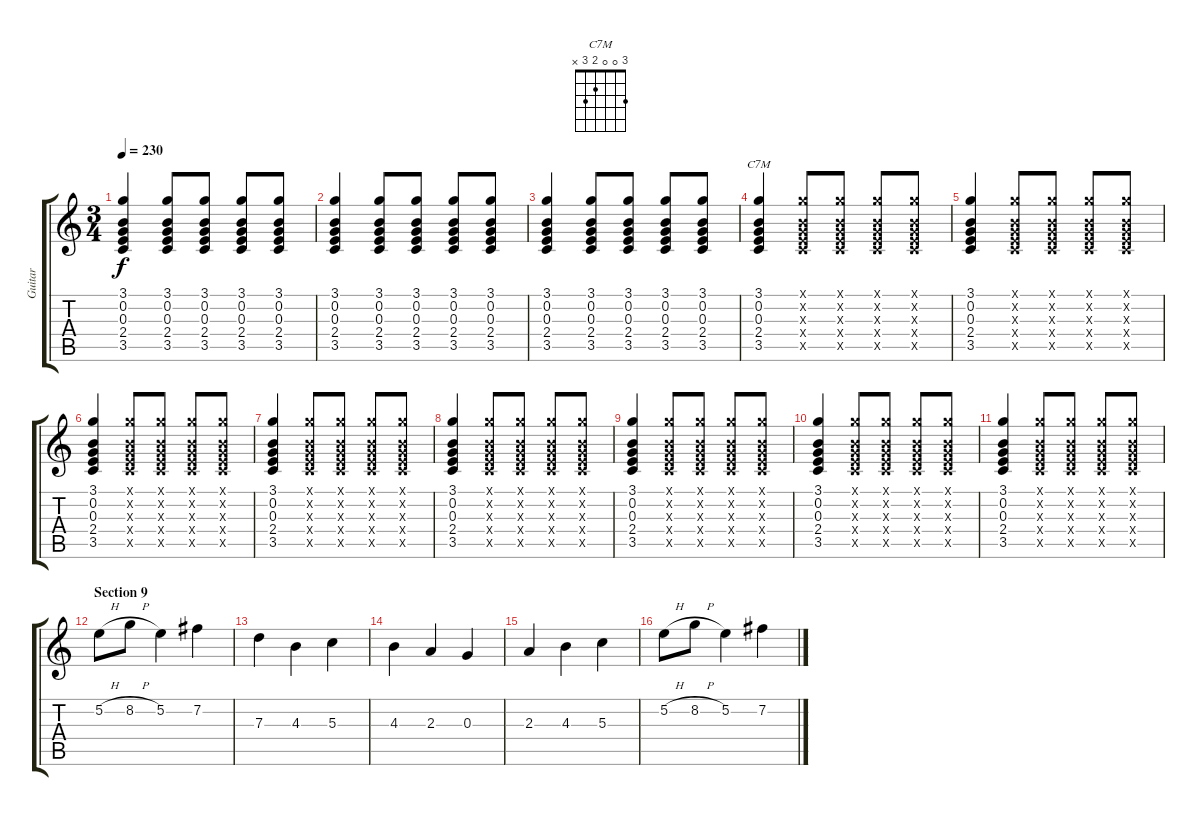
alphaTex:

\track ("Guitar" "Guitar") {instrument acousticguitarnylon}
\staff {score tabs}
\tuning (E4 B3 G3 D3 A2 E2) {hide}
\chord ("C7M" 3 0 0 2 3 x)
\ts (3 4)
\tempo 230
\clef g2
\ks c
(3.1 0.2 0.3 2.4 3.5).4{dy f} (3.1 0.2 0.3 2.4 3.5).8 (3.1 0.2 0.3 2.4 3.5).8 (3.1 0.2 0.3 2.4 3.5).8 (3.1 0.2 0.3 2.4 3.5).8 |
(3.1 0.2 0.3 2.4 3.5).4 (3.1 0.2 0.3 2.4 3.5).8 (3.1 0.2 0.3 2.4 3.5).8 (3.1 0.2 0.3 2.4 3.5).8 (3.1 0.2 0.3 2.4 3.5).8 |
(3.1 0.2 0.3 2.4 3.5).4 (3.1 0.2 0.3 2.4 3.5).8 (3.1 0.2 0.3 2.4 3.5).8 (3.1 0.2 0.3 2.4 3.5).8 (3.1 0.2 0.3 2.4 3.5).8 |
(3.1 0.2 0.3 2.4 3.5).4{ch "C7M"} (3.1{x} 0.2{x} 0.3{x} 2.4{x} 3.5{x}).8 (3.1{x} 0.2{x} 0.3{x} 2.4{x} 3.5{x}).8 (3.1{x} 0.2{x} 0.3{x} 2.4{x} 3.5{x}).8 (3.1{x} 0.2{x} 0.3{x} 2.4{x} 3.5{x}).8 |
(3.1 0.2 0.3 2.4 3.5).4 (3.1{x} 0.2{x} 0.3{x} 2.4{x} 3.5{x}).8 (3.1{x} 0.2{x} 0.3{x} 2.4{x} 3.5{x}).8 (3.1{x} 0.2{x} 0.3{x} 2.4{x} 3.5{x}).8 (3.1{x} 0.2{x} 0.3{x} 2.4{x} 3.5{x}).8 |
(3.1 0.2 0.3 2.4 3.5).4 (3.1{x} 0.2{x} 0.3{x} 2.4{x} 3.5{x}).8 (3.1{x} 0.2{x} 0.3{x} 2.4{x} 3.5{x}).8 (3.1{x} 0.2{x} 0.3{x} 2.4{x} 3.5{x}).8 (3.1{x} 0.2{x} 0.3{x} 2.4{x} 3.5{x}).8 |
(3.1 0.2 0.3 2.4 3.5).4 (3.1{x} 0.2{x} 0.3{x} 2.4{x} 3.5{x}).8 (3.1{x} 0.2{x} 0.3{x} 2.4{x} 3.5{x}).8 (3.1{x} 0.2{x} 0.3{x} 2.4{x} 3.5{x}).8 (3.1{x} 0.2{x} 0.3{x} 2.4{x} 3.5{x}).8 |
(3.1 0.2 0.3 2.4 3.5).4 (3.1{x} 0.2{x} 0.3{x} 2.4{x} 3.5{x}).8 (3.1{x} 0.2{x} 0.3{x} 2.4{x} 3.5{x}).8 (3.1{x} 0.2{x} 0.3{x} 2.4{x} 3.5{x}).8 (3.1{x} 0.2{x} 0.3{x} 2.4{x} 3.5{x}).8 |
(3.1 0.2 0.3 2.4 3.5).4 (3.1{x} 0.2{x} 0.3{x} 2.4{x} 3.5{x}).8 (3.1{x} 0.2{x} 0.3{x} 2.4{x} 3.5{x}).8 (3.1{x} 0.2{x} 0.3{x} 2.4{x} 3.5{x}).8 (3.1{x} 0.2{x} 0.3{x} 2.4{x} 3.5{x}).8 |
(3.1 0.2 0.3 2.4 3.5).4 (3.1{x} 0.2{x} 0.3{x} 2.4{x} 3.5{x}).8 (3.1{x} 0.2{x} 0.3{x} 2.4{x} 3.5{x}).8 (3.1{x} 0.2{x} 0.3{x} 2.4{x} 3.5{x}).8 (3.1{x} 0.2{x} 0.3{x} 2.4{x} 3.5{x}).8 |
(3.1 0.2 0.3 2.4 3.5).4 (3.1{x} 0.2{x} 0.3{x} 2.4{x} 3.5{x}).8 (3.1{x} 0.2{x} 0.3{x} 2.4{x} 3.5{x}).8 (3.1{x} 0.2{x} 0.3{x} 2.4{x} 3.5{x}).8 (3.1{x} 0.2{x} 0.3{x} 2.4{x} 3.5{x}).8 |
\section ("" "Section 9")
5.2{h}.8 8.2{h}.8 5.2.4 7.2.4 |
7.3.4 4.3.4 5.3.4 |
4.3.4 2.3.4 0.3.4 |
2.3.4 4.3.4 5.3.4 |
5.2{h}.8 8.2{h}.8 5.2.4 7.2.4
